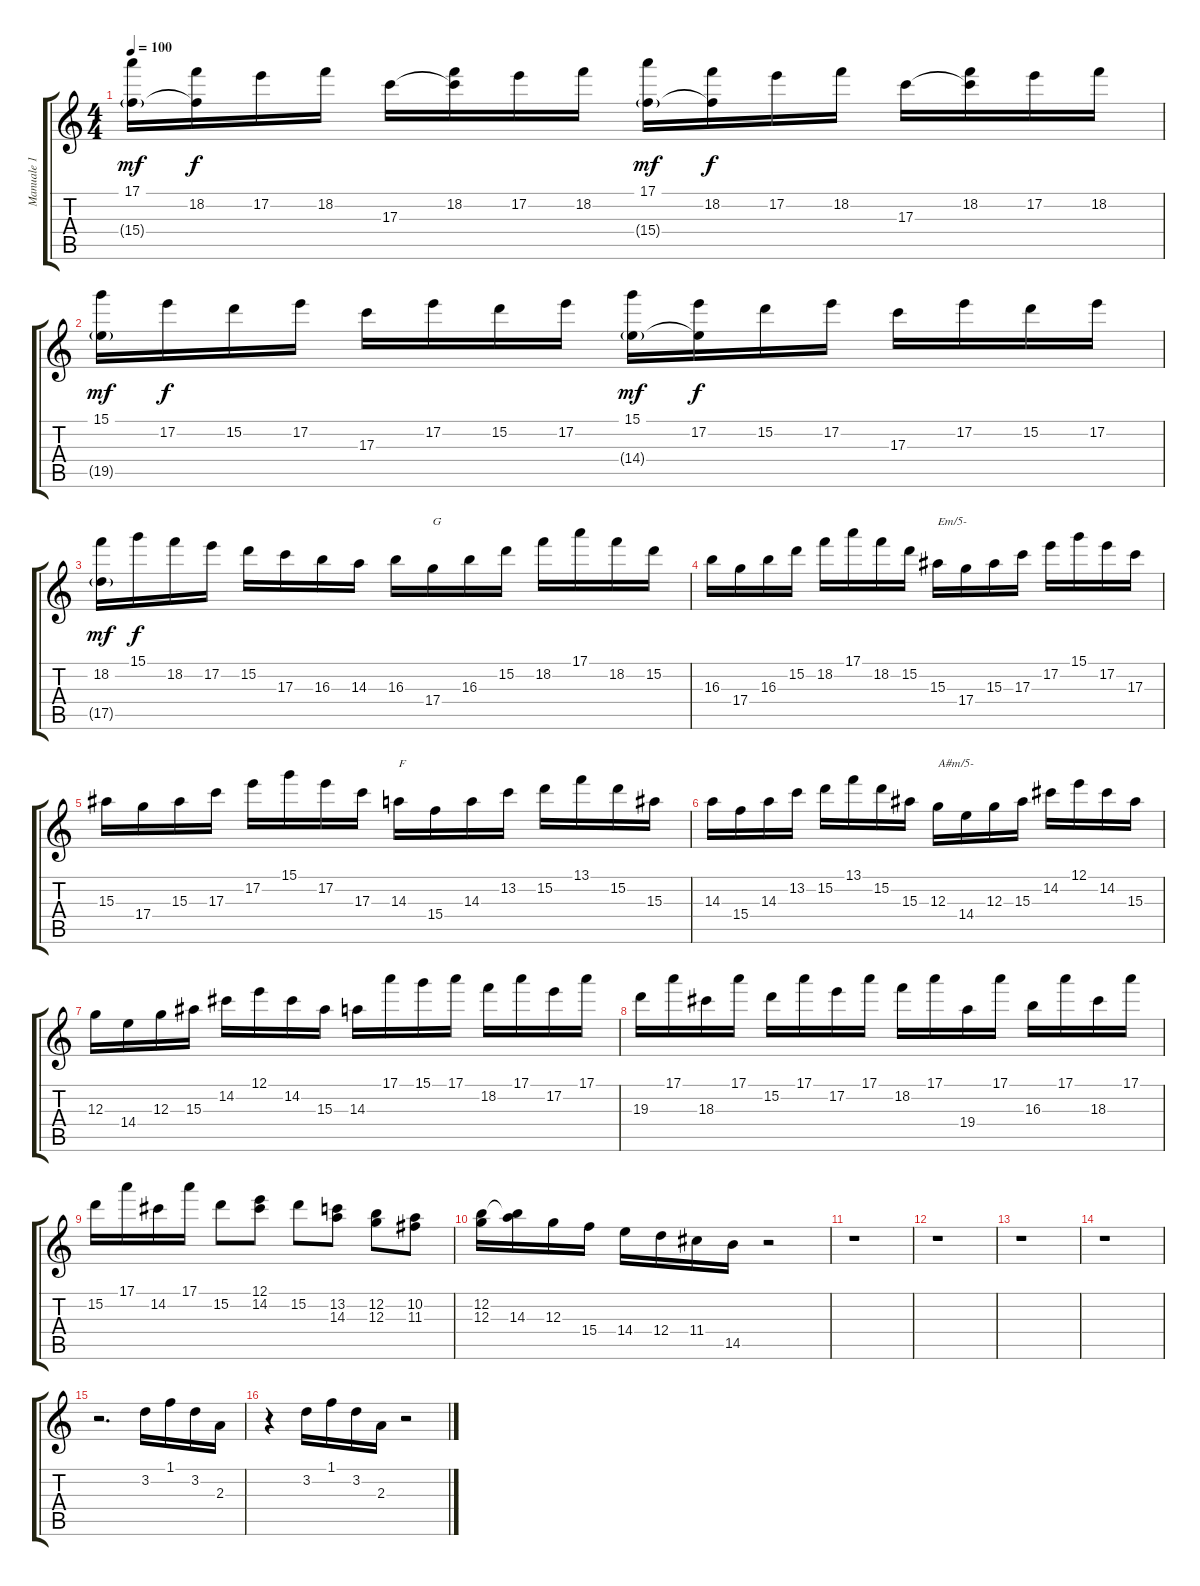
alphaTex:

\track ("Manuale 1" "Manuale 1") {instrument overdrivenguitar}
\staff {score tabs}
\tuning (E4 B3 G3 D3 A2 E2) {hide}
\ts (4 4)
\tempo 100
\clef g2
\ks c
(17.1 15.4{g}).16{dy mf} (18.2 15.4{t}).16{dy f} 17.2.16 18.2.16 17.3.16 (18.2 17.3{t}).16 17.2.16 18.2.16 (17.1 15.4{g}).16{dy mf} (18.2 15.4{t}).16{dy f} 17.2.16 18.2.16 17.3.16 (18.2 17.3{t}).16 17.2.16 18.2.16 |
(15.1 19.5{g}).16{dy mf} 17.2.16{dy f} 15.2.16 17.2.16 17.3.16 17.2.16 15.2.16 17.2.16 (15.1 14.4{g}).16{dy mf} (17.2 14.4{t}).16{dy f} 15.2.16 17.2.16 17.3.16 17.2.16 15.2.16 17.2.16 |
(18.2 17.5{g}).16{dy mf} 15.1.16{dy f} 18.2.16 17.2.16 15.2.16 17.3.16 16.3.16 14.3.16 16.3.16 17.4.16{txt "G"} 16.3.16 15.2.16 18.2.16 17.1.16 18.2.16 15.2.16 |
16.3.16 17.4.16 16.3.16 15.2.16 18.2.16 17.1.16 18.2.16 15.2.16 15.3.16{txt "Em/5-"} 17.4.16 15.3.16 17.3.16 17.2.16 15.1.16 17.2.16 17.3.16 |
15.3.16 17.4.16 15.3.16 17.3.16 17.2.16 15.1.16 17.2.16 17.3.16 14.3.16{txt "F"} 15.4.16 14.3.16 13.2.16 15.2.16 13.1.16 15.2.16 15.3.16 |
14.3.16 15.4.16 14.3.16 13.2.16 15.2.16 13.1.16 15.2.16 15.3.16 12.3.16{txt "A#m/5-"} 14.4.16 12.3.16 15.3.16 14.2.16 12.1.16 14.2.16 15.3.16 |
12.3.16 14.4.16 12.3.16 15.3.16 14.2.16 12.1.16 14.2.16 15.3.16 14.3.16 17.1.16 15.1.16 17.1.16 18.2.16 17.1.16 17.2.16 17.1.16 |
19.3.16 17.1.16 18.3.16 17.1.16 15.2.16 17.1.16 17.2.16 17.1.16 18.2.16 17.1.16 19.4.16 17.1.16 16.3.16 17.1.16 18.3.16 17.1.16 |
15.2.16 17.1.16 14.2.16 17.1.16 15.2.8 (12.1 14.2).8 15.2.8 (13.2 14.3).8 (12.2 12.3).8 (10.2 11.3).8 |
(12.2 12.3).16 (12.2{t} 14.3).16 12.3.16 15.4.16 14.4.16 12.4.16 11.4.16 14.5.16 r.2 |
r.1 |
r.1 |
r.1 |
r.1 |
r.2{d} 3.2.16 1.1.16 3.2.16 2.3.16 |
r.4 3.2.16 1.1.16 3.2.16 2.3.16 r.2
